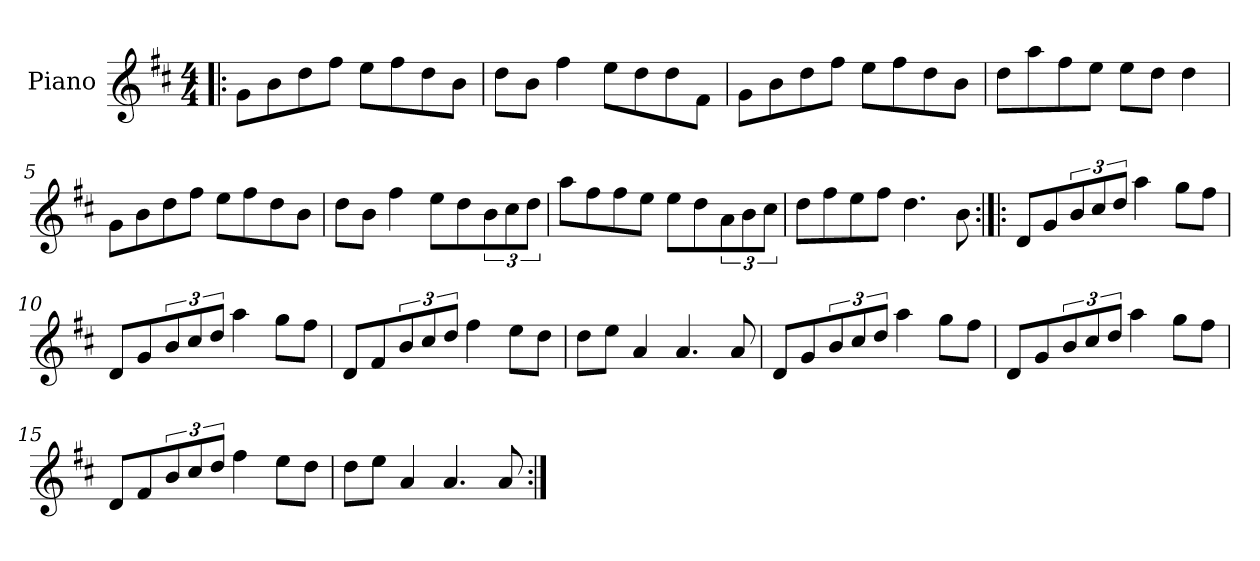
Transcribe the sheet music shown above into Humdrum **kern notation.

**kern
*part1
*staff1
*I"Piano
*I'Pno
*clefG2
*k[f#c#]
*D:
*M4/4
=1!|:
8g\L
8b\
8dd\
8ff#\J
8ee\L
8ff#\
8dd\
8b\J
=2
8dd\L
8b\J
4ff#\
8ee\L
8dd\
8dd\
8f#\J
=3
8g\L
8b\
8dd\
8ff#\J
8ee\L
8ff#\
8dd\
8b\J
=4
8dd\L
8aa\
8ff#\
8ee\J
8ee\L
8dd\J
4dd\
=5
8g\L
8b\
8dd\
8ff#\J
8ee\L
8ff#\
8dd\
8b\J
=6
8dd\L
8b\J
4ff#\
8ee\L
8dd\
12b\
12cc#\
12dd\J
=7
8aa\L
8ff#\
8ff#\
8ee\J
8ee\L
8dd\
12a\
12b\
12cc#\J
=8
8dd\L
8ff#\
8ee\
8ff#\J
4.dd\
8b\
=9:|!|:
8d/L
8g/
12b/
12cc#/
12dd/J
4aa\
8gg\L
8ff#\J
=10
8d/L
8g/
12b/
12cc#/
12dd/J
4aa\
8gg\L
8ff#\J
=11
8d/L
8f#/
12b/
12cc#/
12dd/J
4ff#\
8ee\L
8dd\J
=12
8dd\L
8ee\J
4a/
4.a/
8a/
=13
8d/L
8g/
12b/
12cc#/
12dd/J
4aa\
8gg\L
8ff#\J
=14
8d/L
8g/
12b/
12cc#/
12dd/J
4aa\
8gg\L
8ff#\J
=15
8d/L
8f#/
12b/
12cc#/
12dd/J
4ff#\
8ee\L
8dd\J
=16
8dd\L
8ee\J
4a/
4.a/
8a/
=:|!
*-
